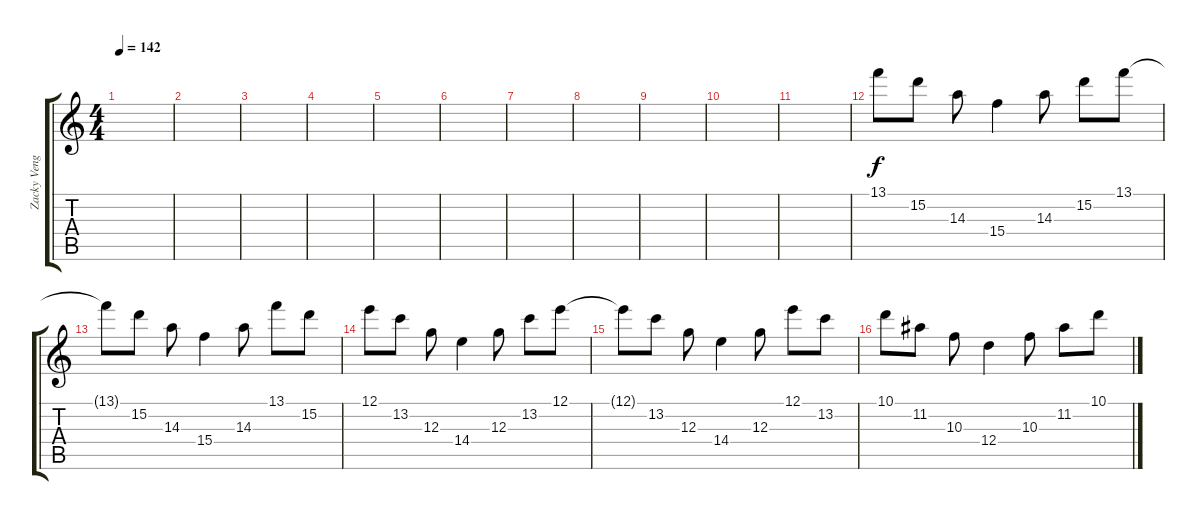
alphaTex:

\track ("Zacky Vengeance Pan Lead" "Zacky Veng") {instrument distortionguitar}
\staff {score tabs}
\tuning (E4 B3 G3 D3 A2 D2) {hide}
\ts (4 4)
\tempo 142
\clef g2
\ks c
|
|
|
|
|
|
|
|
|
|
|
13.1.8 15.2.8 14.3.8 15.4.4 14.3.8 15.2.8 13.1.8 |
13.1{t}.8 15.2.8 14.3.8 15.4.4 14.3.8 13.1.8 15.2.8 |
12.1.8 13.2.8 12.3.8 14.4.4 12.3.8 13.2.8 12.1.8 |
12.1{t}.8 13.2.8 12.3.8 14.4.4 12.3.8 12.1.8 13.2.8 |
10.1.8 11.2.8 10.3.8 12.4.4 10.3.8 11.2.8 10.1.8
